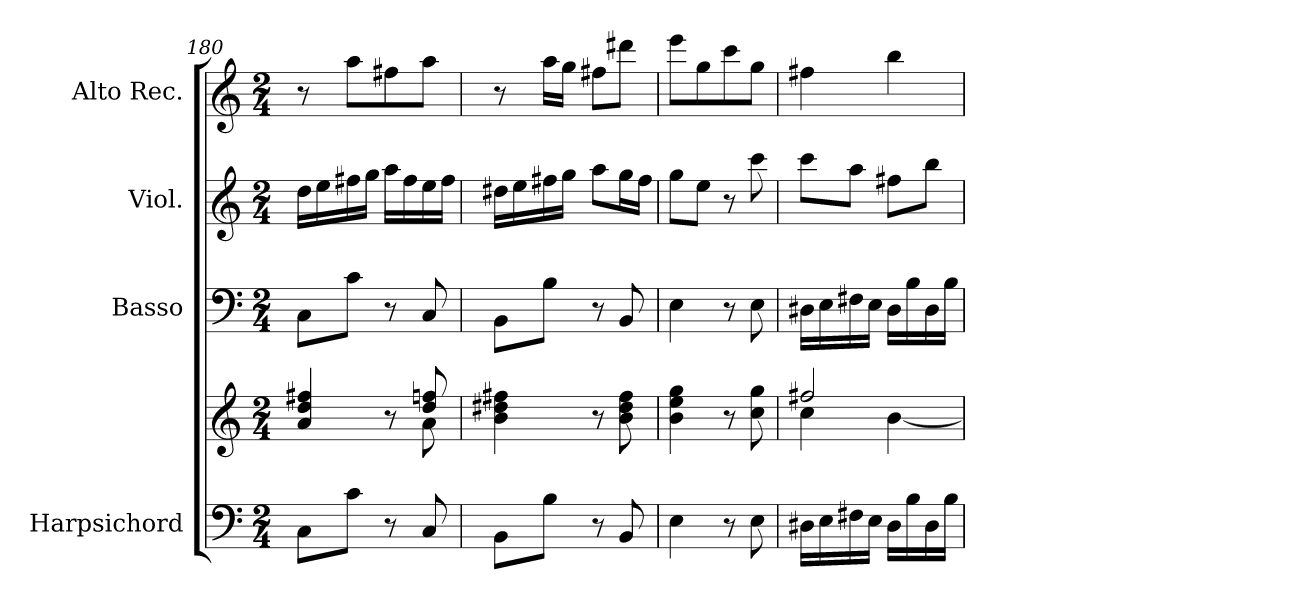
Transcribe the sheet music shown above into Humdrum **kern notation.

**kern	**kern	**kern	**kern	**kern
*part4	*part4	*part3	*part2	*part1
*staff5	*staff4	*staff3	*staff2	*staff1
*I"Harpsichord	*	*I"Basso	*I"Viol.	*I"Alto Rec.
*I'Hch.	*	*I'Bass.	*	*I'A.
*clefF4	*clefG2	*clefF4	*clefG2	*clefG2
*k[]	*k[]	*k[]	*k[]	*k[]
*M2/4	*M2/4	*M2/4	*M2/4	*M2/4
=180	=180	=180	=180	=180
*	*^	*	*	*
8C\L	4a/ 4dd/ 4ff#X/	4.ryy	8C\L	16dd\LL	8r
.	.	.	.	16ee\	.
8c\J	.	.	8c\J	16ff#X\	8aa\L
.	.	.	.	16gg\JJ	.
8r	8r	.	8r	16aa\LL	8ff#X\
.	.	.	.	16ff#\	.
8C/	8dd/ 8ffn/	8a\	8C/	16ee\	8aa\J
.	.	.	.	16ff#\JJ	.
*	*v	*v	*	*	*
=181	=181	=181	=181	=181
8BB\L	4b\ 4dd#X\ 4ff#X\	8BB\L	16dd#X\LL	8r
.	.	.	16ee\	.
8B\J	.	8B\J	16ff#X\	16aa\LL
.	.	.	16gg\JJ	16gg\JJ
8r	8r	8r	8aa\L	8ff#X\L
8BB/	8b\ 8dd#\ 8ff#\	8BB/	16gg\L	8ddd#X\J
.	.	.	16ff#\JJ	.
=182	=182	=182	=182	=182
4E\	4b\ 4ee\ 4gg\	4E\	8gg\L	8eee\L
.	.	.	8ee\J	8gg\
8r	8r	8r	8r	8ccc\
8E\	8cc\ 8gg\	8E\	8ccc\	8gg\J
=183	=183	=183	=183	=183
*	*^	*	*	*
16D#X\LL	2ff#X/	4cc\	16D#X\LL	8ccc\L	4ff#X\
16E\	.	.	16E\	.	.
16F#X\	.	.	16F#X\	8aa\J	.
16E\JJ	.	.	16E\JJ	.	.
16D#\LL	.	[4b\	16D#\LL	8ff#X\L	4bb\
16B\	.	.	16B\	.	.
16D#\	.	.	16D#\	8bb\J	.
16B\JJ	.	.	16B\JJ	.	.
*	*v	*v	*	*	*
=	=	=	=	=
*-	*-	*-	*-	*-
